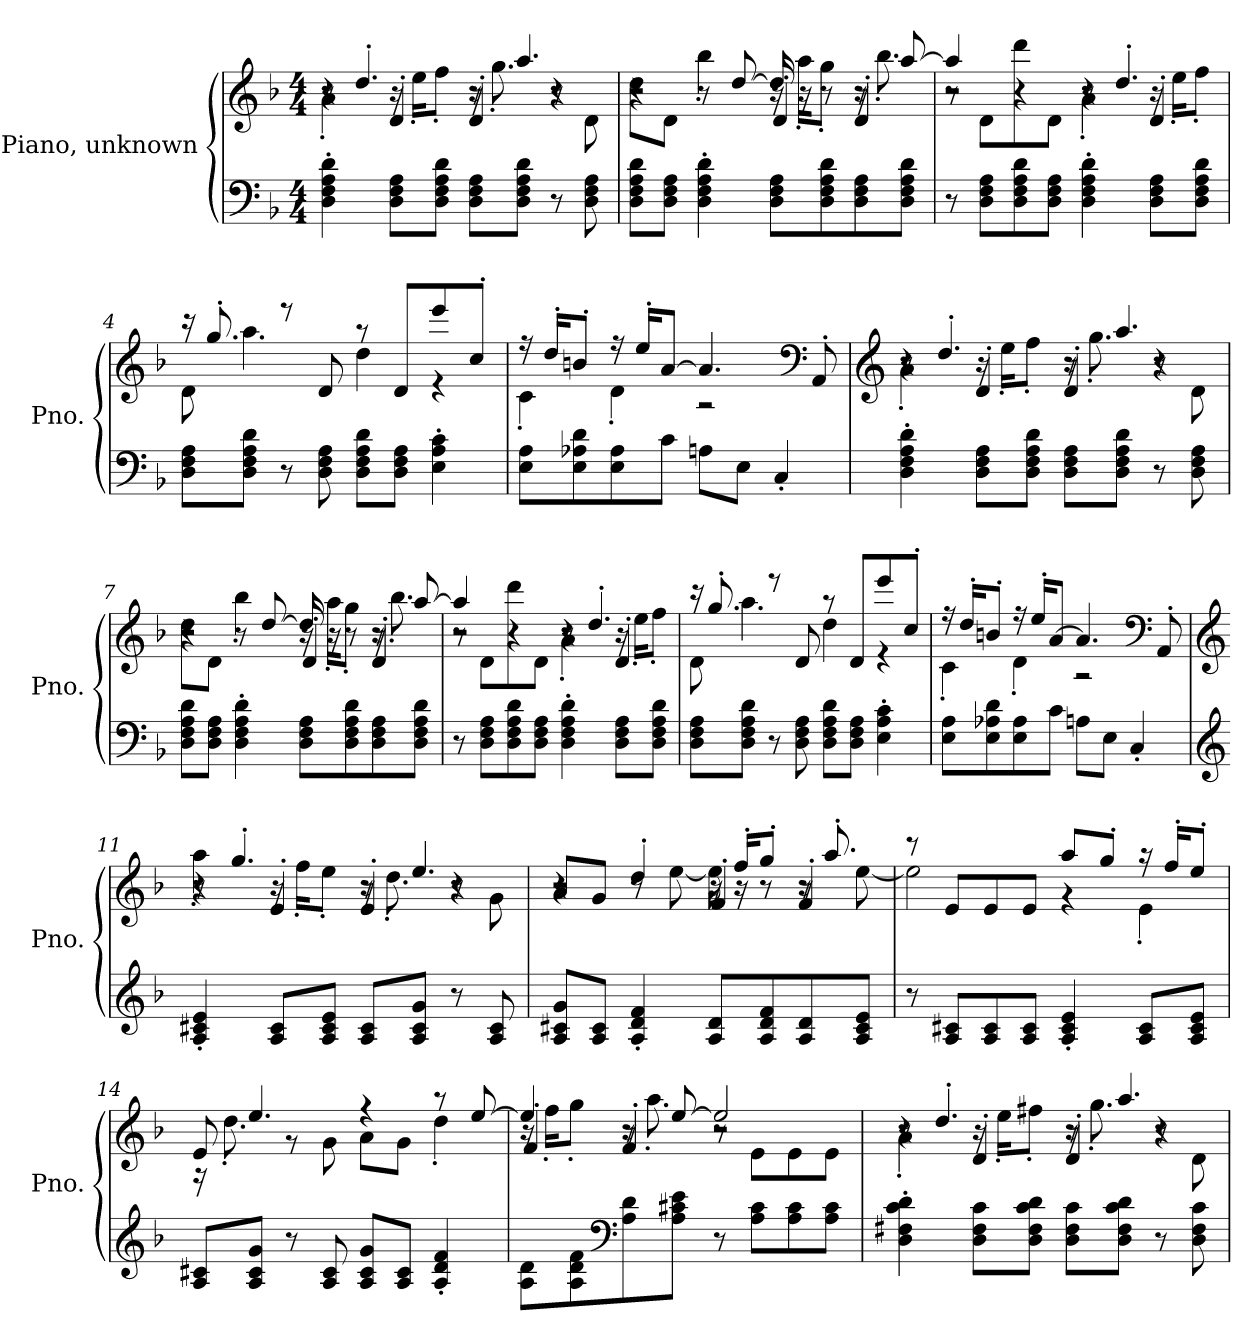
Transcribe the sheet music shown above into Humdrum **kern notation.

**kern	**kern
*part1	*part1
*staff2	*staff1
*I"Piano, unknown	*
*I'Pno.	*
*clefF4	*clefG2
*k[b-]	*k[b-]
*M4/4	*M4/4
*MM120	*MM120
=1	=1
*	*^
*	*	*^
4D\' 4F\' 4A\' 4d\'	8r	4a'\	4r
.	4.dd'/	.	.
8D\ 8F\ 8A\L	.	16r	4d'/
.	.	16ee'\KL	.
8D\ 8F\ 8A\ 8d\J	.	8ff'\J	.
8D\ 8F\ 8A\L	8r	16r	4d'/
.	.	8.gg'\	.
8D\ 8F\ 8A\ 8d\J	4.aa/	.	.
8r	.	8r	4r
8D\ 8F\ 8A\	.	8d\	.
=2	=2	=2	=2
8D\ 8F\ 8A\ 8d\L	4r	8dd\L	2r
8D\ 8F\ 8A\J	.	8d\J	.
4D\' 4F\' 4A\' 4d\'	8r	4bb-'\	.
.	[8dd/	.	.
8D\ 8F\ 8A\L	16dd/]	16r	4d'/
.	16r	16aa'\KL	.
8D\ 8F\ 8A\ 8d\	8r	8gg'\J	.
8D\ 8F\ 8A\	8r	16r	4d'/
.	.	8.bb-'\	.
8D\ 8F\ 8A\ 8d\J	[8aa/	.	.
=3	=3	=3	=3
8r	4aa/]	8r	2r
8D\ 8F\ 8A\L	.	8d\L	.
8D\ 8F\ 8A\ 8d\	4r	8ddd\	.
8D\ 8F\ 8A\J	.	8d\J	.
4D\' 4F\' 4A\' 4d\'	8r	4a'\	4r
.	4.dd'/	.	.
8D\ 8F\ 8A\L	.	16r	4d'/
.	.	16ee'\KL	.
8D\ 8F\ 8A\ 8d\J	.	8ff'\J	.
*	*	*v	*v
!!LO:LB:g=z
=4	=4	=4
8D\ 8F\ 8A\L	16r	8d\
.	8.gg'/	.
8D\ 8F\ 8A\ 8d\J	.	4.aa\
8r	8r	.
8D\ 8F\ 8A\	8d/	.
8D\ 8F\ 8A\ 8d\L	8r	4dd\
8D\ 8F\ 8A\J	8d/L	.
4E\' 4A\' 4c\'	8eee/	4r
.	8cc'/J	.
=5	=5	=5
8E\ 8A\L	16r	4c'\
.	16dd'/KL	.
8E\ 8A-X\ 8d\	8bn'/J	.
8E\ 8A-\	16r	4d'\
.	16ee'/KL	.
8c\J	[8a/J	.
8An\L	4.a/]	2r
8E\J	.	.
4C'/	.	.
*	*clefF4	*
.	8AA'/	.
*	*v	*v
=6	=6
*	*clefG2
*	*^
*	*	*^
4D\' 4F\' 4A\' 4d\'	8r	4a'\	4r
.	4.dd'/	.	.
8D\ 8F\ 8A\L	.	16r	4d'/
.	.	16ee'\KL	.
8D\ 8F\ 8A\ 8d\J	.	8ff'\J	.
8D\ 8F\ 8A\L	8r	16r	4d'/
.	.	8.gg'\	.
8D\ 8F\ 8A\ 8d\J	4.aa/	.	.
8r	.	8r	4r
8D\ 8F\ 8A\	.	8d\	.
!!LO:LB:g=z	!!	!!
=7	=7	=7	=7
8D\ 8F\ 8A\ 8d\L	4r	8dd\L	2r
8D\ 8F\ 8A\J	.	8d\J	.
4D\' 4F\' 4A\' 4d\'	8r	4bb-'\	.
.	[8dd/	.	.
8D\ 8F\ 8A\L	16dd/]	16r	4d'/
.	16r	16aa'\KL	.
8D\ 8F\ 8A\ 8d\	8r	8gg'\J	.
8D\ 8F\ 8A\	8r	16r	4d'/
.	.	8.bb-'\	.
8D\ 8F\ 8A\ 8d\J	[8aa/	.	.
=8	=8	=8	=8
8r	4aa/]	8r	2r
8D\ 8F\ 8A\L	.	8d\L	.
8D\ 8F\ 8A\ 8d\	4r	8ddd\	.
8D\ 8F\ 8A\J	.	8d\J	.
4D\' 4F\' 4A\' 4d\'	8r	4a'\	4r
.	4.dd'/	.	.
8D\ 8F\ 8A\L	.	16r	4d'/
.	.	16ee'\KL	.
8D\ 8F\ 8A\ 8d\J	.	8ff'\J	.
*	*	*v	*v
=9	=9	=9
8D\ 8F\ 8A\L	16r	8d\
.	8.gg'/	.
8D\ 8F\ 8A\ 8d\J	.	4.aa\
8r	8r	.
8D\ 8F\ 8A\	8d/	.
8D\ 8F\ 8A\ 8d\L	8r	4dd\
8D\ 8F\ 8A\J	8d/L	.
4E\' 4A\' 4c\'	8eee/	4r
.	8cc'/J	.
!!LO:LB:g=z	!!
=10	=10	=10
8E\ 8A\L	16r	4c'\
.	16dd'/KL	.
8E\ 8A-X\ 8d\	8bn'/J	.
8E\ 8A-\	16r	4d'\
.	16ee'/KL	.
8c\J	[8a/J	.
8An\L	4.a/]	2r
8E\J	.	.
4C'/	.	.
*	*clefF4	*
.	8AA'/	.
*	*v	*v
=11	=11
*clefG2	*clefG2
*	*^
*	*	*^
4A/' 4c#X/' 4e/'	8r	4aa'\	4r
.	4.gg'/	.	.
8A/ 8c#/L	.	16r	4e'/
.	.	16ff'\KL	.
8A/ 8c#/ 8e/J	.	8ee'\J	.
8A/ 8c#/L	8r	16r	4e'/
.	.	8.dd'\	.
8A/ 8c#/ 8g/J	4.ee/	.	.
8r	.	8r	4r
8A/ 8c#/	.	8g\	.
=12	=12	=12	=12
8A/ 8c#X/ 8g/L	8a/L	4r	2r
8A/ 8c#/J	8g/J	.	.
4A/' 4d/' 4f/'	4dd'/	8r	.
.	.	[8ee\	.
8A/ 8d/L	16r	16ee\]	4f'/
.	16ff'/KL	16r	.
8A/ 8d/ 8f/	8gg'/J	8r	.
8A/ 8d/	16r	8r	4f'/
.	8.aa'/	.	.
8A/ 8c#/ 8e/J	.	[8ee\	.
*	*	*v	*v
!!LO:LB:g=z
=13	=13	=13
8r	8r	2ee\]
8A/ 8c#X/L	8e/L	.
8A/ 8c#/	8e/	.
8A/ 8c#/J	8e/J	.
4A/' 4c#/' 4e/'	8aa/L	4r
.	8gg'/J	.
8A/ 8c#/L	16r	4e'\
.	16ff'/KL	.
8A/ 8c#/ 8e/J	8ee'/J	.
=14	=14	=14
8A/ 8c#X/L	8e/	16r
.	.	8.dd'\
8A/ 8c#/ 8g/J	4.ee/	.
8r	.	8r
8A/ 8c#/	.	8g\
8A/ 8c#/ 8g/L	4r	8a\L
8A/ 8c#/J	.	8g\J
4A/' 4d/' 4f/'	8r	4dd'\
.	[8ee/	.
=15	=15	=15
*	*	*^
8A\ 8d\L	4ee/]	16r	4f'/
.	.	16ff'\KL	.
8A\ 8d\ 8f\	.	8gg'\J	.
*clefF4	*	*	*
8A\ 8d\	8r	16r	4f'/
.	.	8.aa'\	.
8A\ 8c#X\ 8e\J	[8ee/	.	.
8r	2ee/]	8r	2r
8A\ 8c#\L	.	8e\L	.
8A\ 8c#\	.	8e\	.
8A\ 8c#\J	.	8e\J	.
!!LO:LB:g=z	!!	!!
=16	=16	=16	=16
4D\' 4F#X\' 4c\' 4d\'	8r	4a'\	4r
.	4.dd'/	.	.
8D\ 8F#\ 8c\L	.	16r	4d'/
.	.	16ee'\KL	.
8D\ 8F#\ 8c\ 8d\J	.	8ff#X'\J	.
8D\ 8F#\ 8c\L	8r	16r	4d'/
.	.	8.gg'\	.
8D\ 8F#\ 8c\ 8d\J	4.aa/	.	.
8r	.	8r	4r
8D\ 8F#\ 8c\	.	8d\	.
*	*v	*v	*v
=	=
*-	*-
